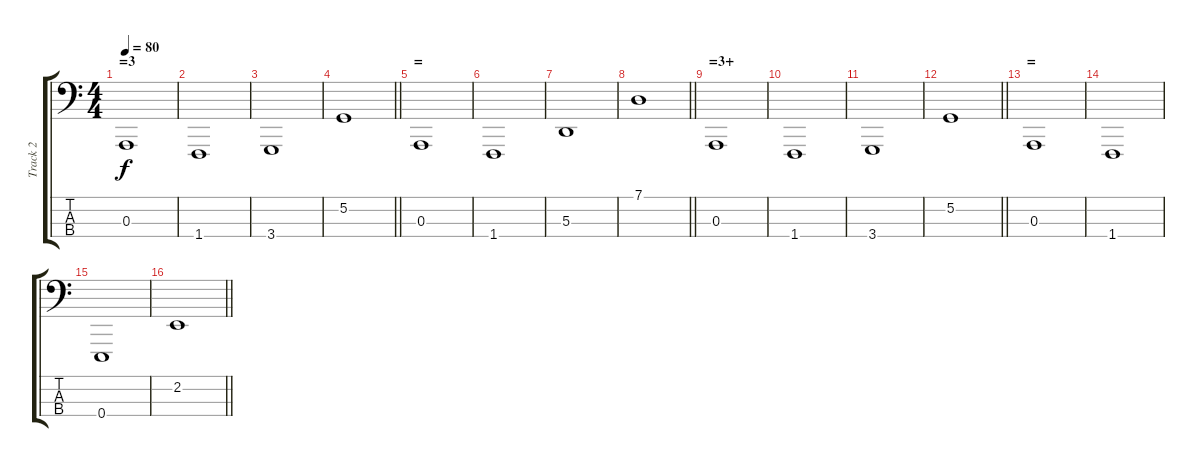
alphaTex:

\track ("Track 2" "Track 2") {instrument brightacousticpiano}
\staff {score tabs}
\tuning (G2 D2 A1 E1) {hide}
\ts (4 4)
\section ("" "=3")
\tempo 80
\clef f4
\ks c
0.3.1{dy f} |
1.4.1 |
3.4.1 |
\barLineRight lightlight
5.2.1 |
\section ("" "=")
0.3.1 |
1.4.1 |
5.3.1 |
\barLineRight lightlight
7.1.1 |
\section ("" "=3+")
0.3.1 |
1.4.1 |
3.4.1 |
\barLineRight lightlight
5.2.1 |
\section ("" "=")
0.3.1 |
1.4.1 |
0.4.1 |
\barLineRight lightlight
2.2.1
